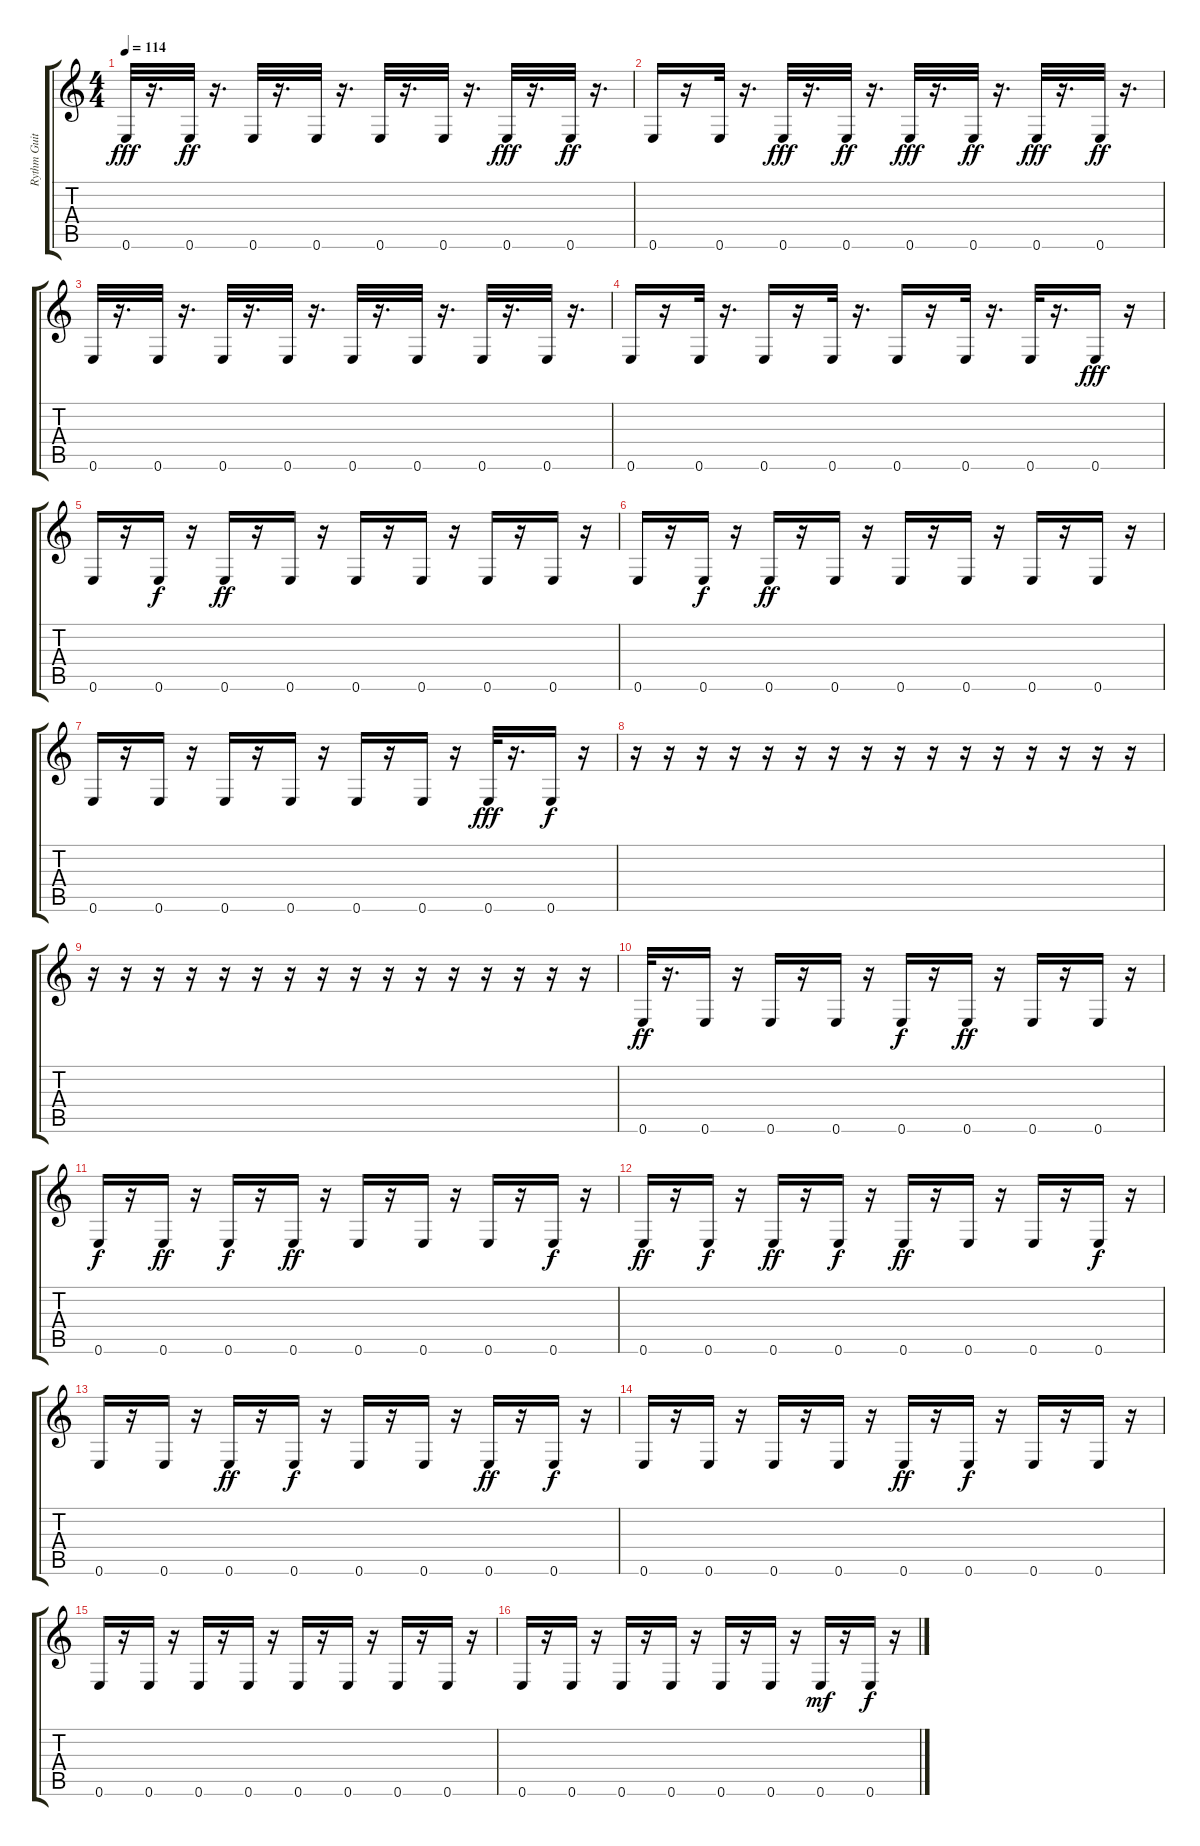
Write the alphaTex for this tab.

\track ("Rythm Guitar" "Rythm Guit") {instrument distortionguitar}
\staff {score tabs}
\tuning (E4 B3 G3 D3 A2 E2) {hide}
\ts (4 4)
\tempo 114
\clef g2
\ks c
0.6.32{dy fff} r.16{d} 0.6.32{dy ff} r.16{d} 0.6.32 r.16{d} 0.6.32 r.16{d} 0.6.32 r.16{d} 0.6.32 r.16{d} 0.6.32{dy fff} r.16{d} 0.6.32{dy ff} r.16{d} |
0.6.16 r.16 0.6.32 r.16{d} 0.6.32{dy fff} r.16{d} 0.6.32{dy ff} r.16{d} 0.6.32{dy fff} r.16{d} 0.6.32{dy ff} r.16{d} 0.6.32{dy fff} r.16{d} 0.6.32{dy ff} r.16{d} |
0.6.32 r.16{d} 0.6.32 r.16{d} 0.6.32 r.16{d} 0.6.32 r.16{d} 0.6.32 r.16{d} 0.6.32 r.16{d} 0.6.32 r.16{d} 0.6.32 r.16{d} |
0.6.16 r.16 0.6.32 r.16{d} 0.6.16 r.16 0.6.32 r.16{d} 0.6.16 r.16 0.6.32 r.16{d} 0.6.32 r.16{d} 0.6.16{dy fff} r.16 |
0.6.16 r.16 0.6.16{dy f} r.16 0.6.16{dy ff} r.16 0.6.16 r.16 0.6.16 r.16 0.6.16 r.16 0.6.16 r.16 0.6.16 r.16 |
0.6.16 r.16 0.6.16{dy f} r.16 0.6.16{dy ff} r.16 0.6.16 r.16 0.6.16 r.16 0.6.16 r.16 0.6.16 r.16 0.6.16 r.16 |
0.6.16 r.16 0.6.16 r.16 0.6.16 r.16 0.6.16 r.16 0.6.16 r.16 0.6.16 r.16 0.6.32{dy fff} r.16{d} 0.6.16{dy f} r.16 |
r.16 r.16 r.16 r.16 r.16 r.16 r.16 r.16 r.16 r.16 r.16 r.16 r.16 r.16 r.16 r.16 |
r.16 r.16 r.16 r.16 r.16 r.16 r.16 r.16 r.16 r.16 r.16 r.16 r.16 r.16 r.16 r.16 |
0.6.32{dy ff} r.16{d} 0.6.16 r.16 0.6.16 r.16 0.6.16 r.16 0.6.16{dy f} r.16 0.6.16{dy ff} r.16 0.6.16 r.16 0.6.16 r.16 |
0.6.16{dy f} r.16 0.6.16{dy ff} r.16 0.6.16{dy f} r.16 0.6.16{dy ff} r.16 0.6.16 r.16 0.6.16 r.16 0.6.16 r.16 0.6.16{dy f} r.16 |
0.6.16{dy ff} r.16 0.6.16{dy f} r.16 0.6.16{dy ff} r.16 0.6.16{dy f} r.16 0.6.16{dy ff} r.16 0.6.16 r.16 0.6.16 r.16 0.6.16{dy f} r.16 |
0.6.16 r.16 0.6.16 r.16 0.6.16{dy ff} r.16 0.6.16{dy f} r.16 0.6.16 r.16 0.6.16 r.16 0.6.16{dy ff} r.16 0.6.16{dy f} r.16 |
0.6.16 r.16 0.6.16 r.16 0.6.16 r.16 0.6.16 r.16 0.6.16{dy ff} r.16 0.6.16{dy f} r.16 0.6.16 r.16 0.6.16 r.16 |
0.6.16 r.16 0.6.16 r.16 0.6.16 r.16 0.6.16 r.16 0.6.16 r.16 0.6.16 r.16 0.6.16 r.16 0.6.16 r.16 |
0.6.16 r.16 0.6.16 r.16 0.6.16 r.16 0.6.16 r.16 0.6.16 r.16 0.6.16 r.16 0.6.16{dy mf} r.16 0.6.16{dy f} r.16
